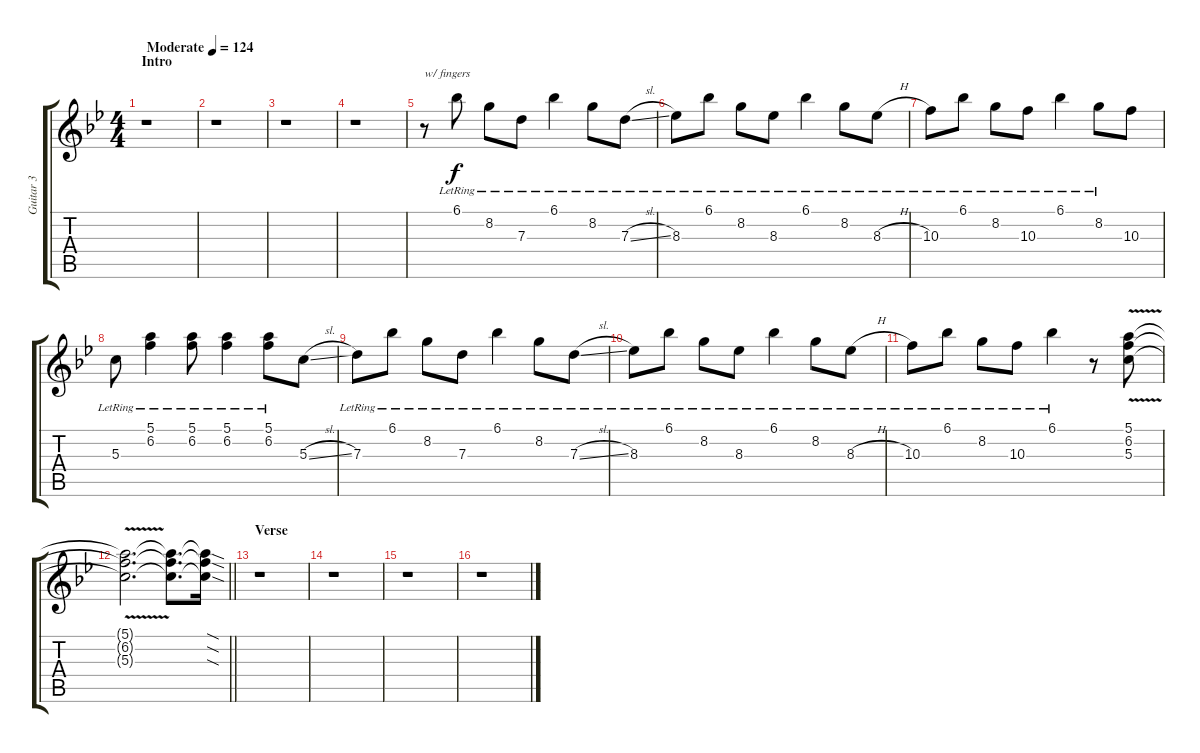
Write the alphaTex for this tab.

\track ("Guitar 3" "Guitar 3") {instrument distortionguitar}
\staff {score tabs}
\tuning (E4 B3 G3 D3 A2 E2) {hide}
\ts (4 4)
\section ("" "Intro")
\tempo (124 "Moderate")
\clef g2
\ks gminor
r.1{dy f instrument distortionguitar} |
r.1 |
r.1 |
r.1 |
r.8{txt "w/ fingers"} 6.1{lr}.8 8.2{lr}.8 7.3{lr}.8 6.1{lr}.4 8.2{lr}.8 7.3{sl lr}.8 |
8.3{lr}.8 6.1{lr}.8 8.2{lr}.8 8.3{lr}.8 6.1{lr}.4 8.2{lr}.8 8.3{h lr}.8 |
10.3{lr}.8 6.1{lr}.8 8.2{lr}.8 10.3{lr}.8 6.1{lr}.4 8.2{lr}.8 10.3.8 |
5.3{lr}.8 (5.1{lr} 6.2{lr}).4 (5.1{lr} 6.2{lr}).8 (5.1{lr} 6.2{lr}).4 (5.1{lr} 6.2{lr}).8 5.3{sl}.8 |
7.3{lr}.8 6.1{lr}.8 8.2{lr}.8 7.3{lr}.8 6.1{lr}.4 8.2{lr}.8 7.3{sl lr}.8 |
8.3{lr}.8 6.1{lr}.8 8.2{lr}.8 8.3{lr}.8 6.1{lr}.4 8.2{lr}.8 8.3{h lr}.8 |
10.3{lr}.8 6.1{lr}.8 8.2{lr}.8 10.3{lr}.8 6.1{lr}.4 r.8 (5.1{v} 6.2{v} 5.3{v}).8 |
\barLineRight lightlight
(5.1{t} 6.2{t} 5.3{t}).2{d} (5.1{t} 6.2{t} 5.3{t}).8{d} (5.1{sod t} 6.2{sod t} 5.3{sod t}).16 |
\section ("" "Verse")
r.1 |
r.1 |
r.1 |
r.1
